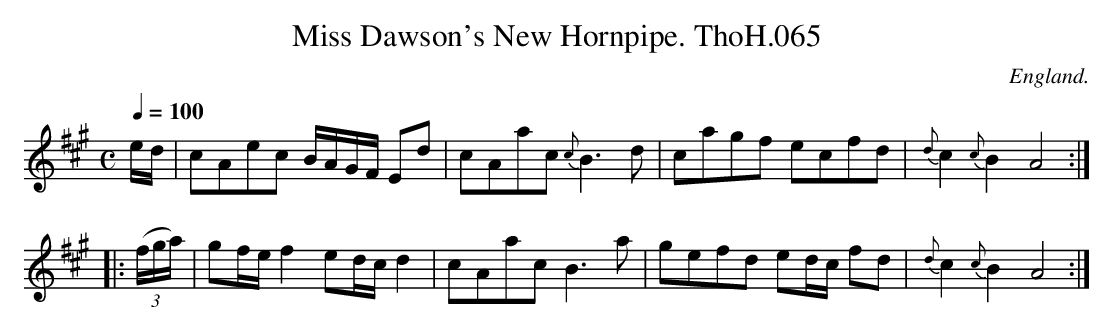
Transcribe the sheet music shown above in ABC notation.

X:1
T:Miss Dawson's New Hornpipe. ThoH.065
Q:1/4=100
M:C
L:1/8
O:England.
K:A
e/d/|cAec B/A/G/F/ Ed|cAac {c}B3d|cagf ecfd|{d}c2{c}B2A4:|
|:(3(f/g/a/)|gf/e/f2ed/c/d2|cAacB3a|gefd ed/c/ fd|{d}c2{c}B2A4:|
